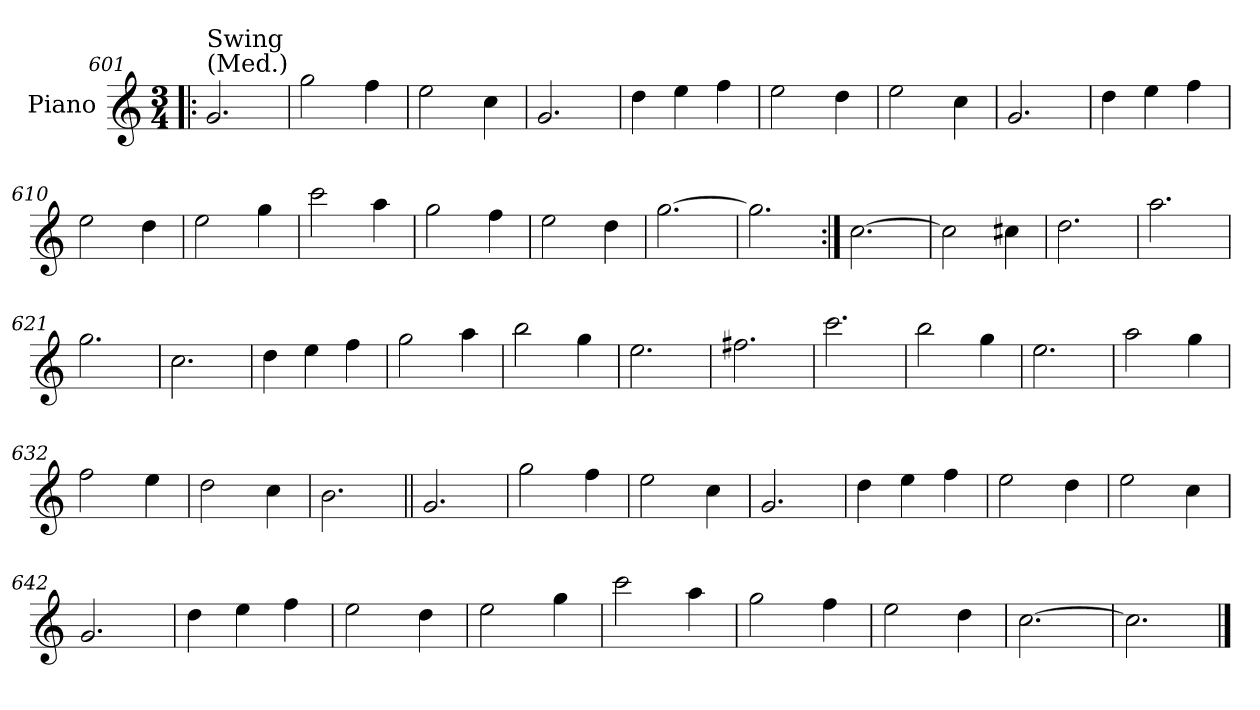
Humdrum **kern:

**kern
*part1
*staff1
*I"Piano
*I'Pno.
!!LO:PB:g=z
*clefG2
*k[]
*M3/4
=601!|:
!LO:TX:a:t=(Med.)
!LO:TX:a:t=Swing
2.g/
=602
2gg\
4ff\
=603
2ee\
4cc\
=604
2.g/
=605
4dd\
4ee\
4ff\
=606
2ee\
4dd\
!!LO:LB:g=z
=607
2ee\
4cc\
=608
2.g/
=609
4dd\
4ee\
4ff\
=610
2ee\
4dd\
=611
2ee\
4gg\
=612
2ccc\
4aa\
!!LO:LB:g=z
=613
2gg\
4ff\
=614
2ee\
4dd\
=615
[2.gg\
=616
2.gg\]
=617:|!
[2.cc\
=618
2cc\]
4cc#X\
!!LO:LB:g=z
=619
2.dd\
=620
2.aa\
=621
2.gg\
=622
2.cc\
=623
4dd\
4ee\
4ff\
=624
2gg\
4aa\
=625
2bb\
4gg\
=626
2.ee\
!!LO:LB:g=z
=627
2.ff#X\
=628
2.ccc\
=629
2bb\
4gg\
=630
2.ee\
=631
2aa\
4gg\
=632
2ff\
4ee\
=633
2dd\
4cc\
=634
2.b\
!!LO:LB:g=z
=635||
2.g/
=636
2gg\
4ff\
=637
2ee\
4cc\
=638
2.g/
=639
4dd\
4ee\
4ff\
=640
2ee\
4dd\
=641
2ee\
4cc\
=642
2.g/
!!LO:LB:g=z
=643
4dd\
4ee\
4ff\
=644
2ee\
4dd\
=645
2ee\
4gg\
=646
2ccc\
4aa\
=647
2gg\
4ff\
=648
2ee\
4dd\
=649
[2.cc\
=650
2.cc\]
==
*-
